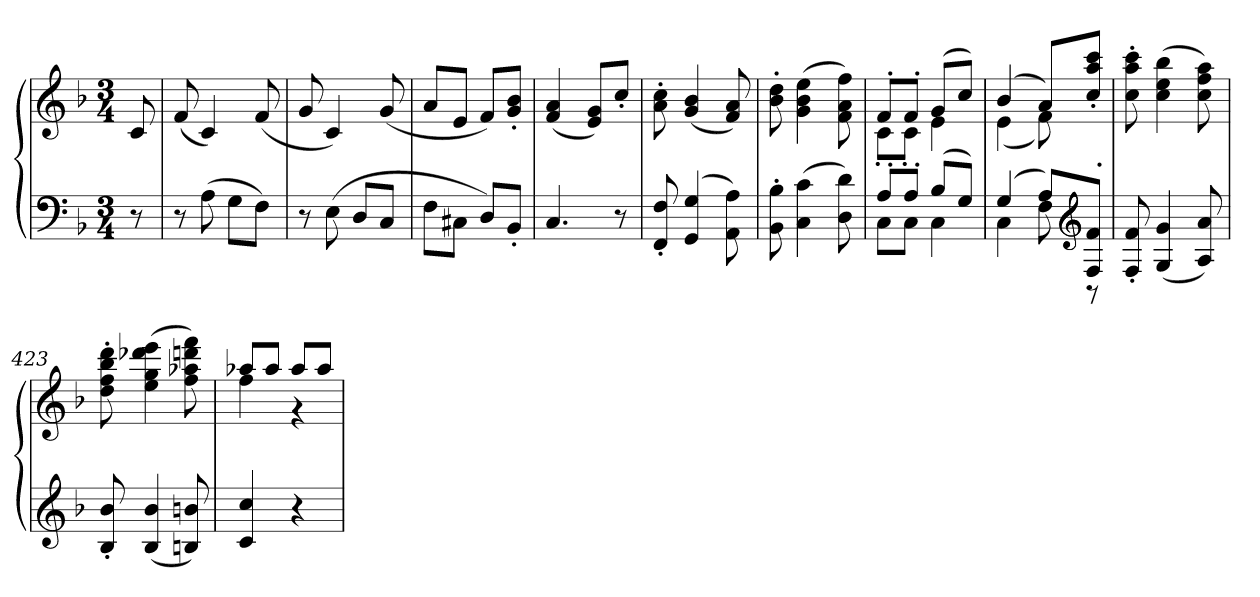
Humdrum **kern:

**kern	**kern
*part1	*part1
*staff2	*staff1
*clefF4	*clefG2
*k[b-]	*k[b-]
*M3/4	*M3/4
=	=
8r	8c
=414	=414
8r	(8f
(8A	4c)
8GL	.
8FJ)	(8f
=415	=415
8r	8g
(8E	4c)
8DL	.
8CJ	(8g
=416	=416
8FL	8aL
8C#XJ	8eJ
8DL)	8fL)
8BB-'J	8g' 8b-'J
=417	=417
4.C	(4f 4a
.	8e 8gL)
8r	8cc'J
=418	=418
8FF' 8F'	8a' 8cc'
(4GG 4G	(4g 4b-
8AA 8A)	8f 8a)
=419	=419
8BB-' 8B-'	8b-' 8dd'
(4C 4c	(4g 4b- 4ee
8D 8d)	8f 8a 8ff)
=420	=420
*^	*^
8A'L	8CL	8f'L	8c'L
8A'J	8CJ	8f'J	8c'J
(8B-L	4C	(8gL	4e
8GJ)	.	8ccJ)	.
=421	=421	=421	=421
(4G	4C	(4b-	(4e
8AL)	8F	8aL)	8f)
*clefG2	*	*	*
8F' 8f'J	8r	8cc' 8aa' 8ccc'J	8ryy
*v	*v	*	*
*	*v	*v
=422	=422
8F' 8f'	8cc' 8aa' 8ccc'
(4G 4g	(4cc 4ee 4bb-
8A 8a)	8cc 8ff 8aa)
=423	=423
8B-' 8b-'	8dd' 8ff' 8bb-' 8ddd'
(4B- 4b-	(4ee 4gg 4ddd-X 4eee
8Bn 8bn)	8ff 8aa-X 8dddn 8fff)
=424	=424
*	*^
4c 4cc	8aa-XL	4ff
.	8aa-J	.
4r	8aa-L	4r
.	8aa-J	.
*	*v	*v
=	=
*-	*-
